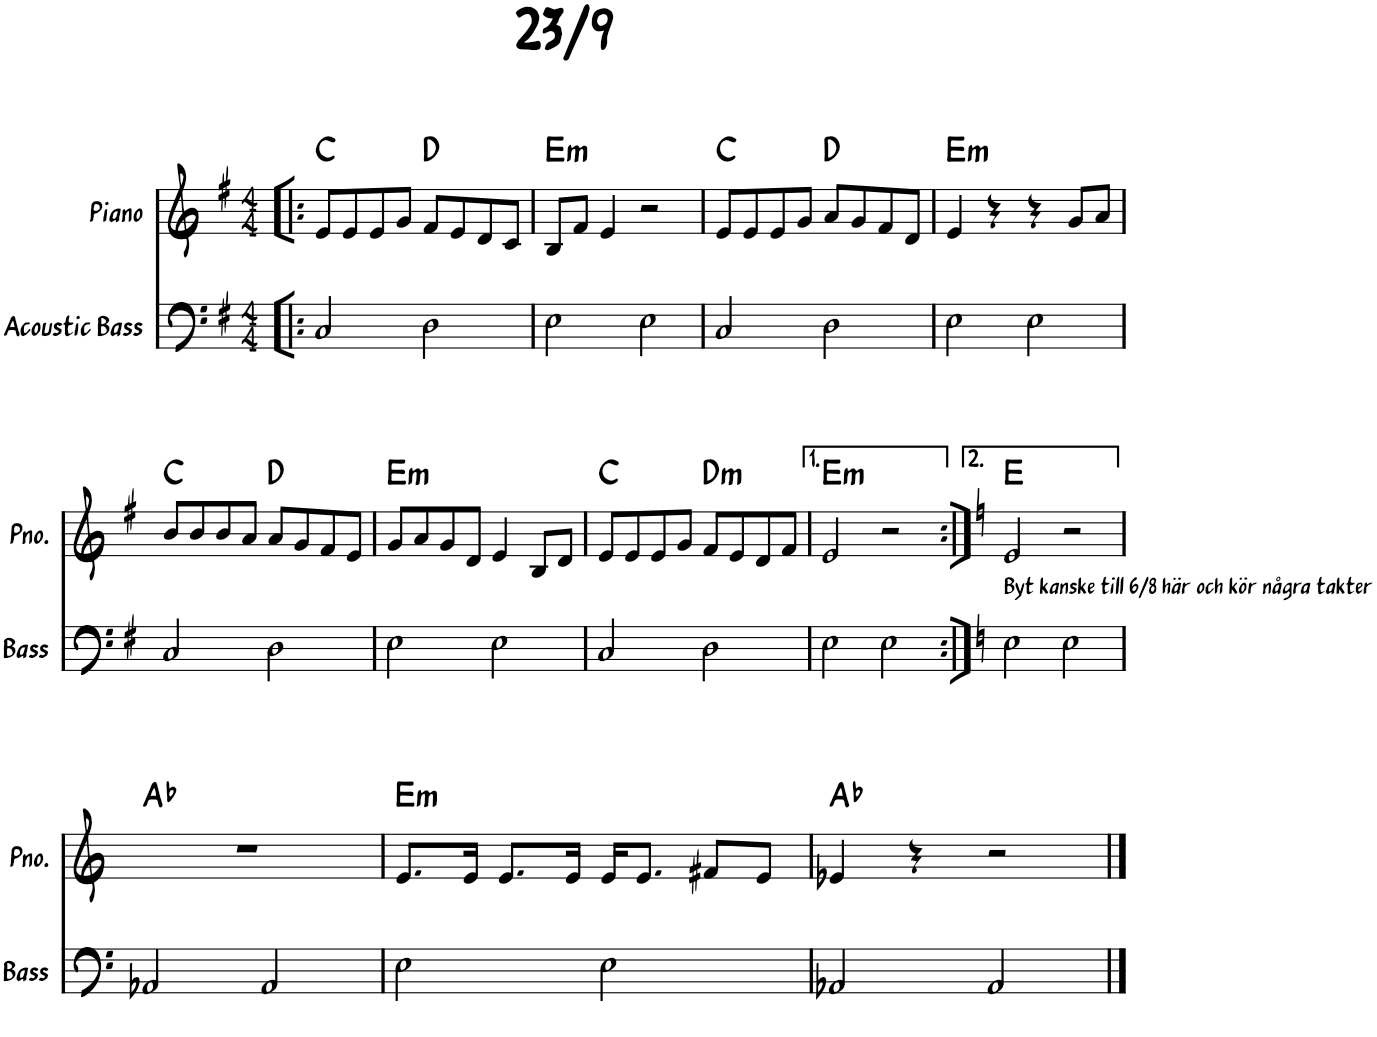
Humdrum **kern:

**kern	**kern	**harte
*part2	*part1	*part1
*staff2	*staff1	*
*I"Acoustic Bass	*I"Piano	*
*I'Bass	*I'Pno.	*
*clefF4	*clefG2	*
*Trd7c12	*	*
*k[f#]	*k[f#]	*
*M4/4	*M4/4	*
=1!|:	=1!|:	=1!|:
2C/	8e/L	C:maj
.	8e/	.
.	8e/	.
.	8g/J	.
2D\	8f#/L	D:maj
.	8e/	.
.	8d/	.
.	8c/J	.
=2	=2	=2
!	!	!LO:H:kt=m
2E\	8B/L	E:min
.	8f#/J	.
.	4e/	.
2E\	2r	.
=3	=3	=3
2C/	8e/L	C:maj
.	8e/	.
.	8e/	.
.	8g/J	.
2D\	8a/L	D:maj
.	8g/	.
.	8f#/	.
.	8d/J	.
=4	=4	=4
!	!	!LO:H:kt=m
2E\	4e/	E:min
.	4r	.
2E\	4r	.
.	8g/L	.
.	8a/J	.
!!LO:LB:g=z
=5	=5	=5
2C/	8b/L	C:maj
.	8b/	.
.	8b/	.
.	8a/J	.
2D\	8a/L	D:maj
.	8g/	.
.	8f#/	.
.	8e/J	.
=6	=6	=6
!	!	!LO:H:kt=m
2E\	8g/L	E:min
.	8a/	.
.	8g/	.
.	8d/J	.
2E\	4e/	.
.	8B/L	.
.	8d/J	.
=7	=7	=7
2C/	8e/L	C:maj
.	8e/	.
.	8e/	.
.	8g/J	.
!	!	!LO:H:kt=m
2D\	8f#/L	D:min
.	8e/	.
.	8d/	.
.	8f#/J	.
=8	=8	=8
!	!	!LO:H:kt=m
2E\	2e/	E:min
2E\	2r	.
=9:|!	=9:|!	=9:|!
*k[]	*k[]	*
!	!LO:TX:b:t=Byt kanske till 6/8 här och kör några takter	!
2E\	2e/	E:maj
2E\	2r	.
!!LO:LB:g=z
=10	=10	=10
2AA-X/	1r	Ab:maj
2AA-/	.	.
=11	=11	=11
!	!	!LO:H:kt=m
2E\	8.e/L	E:min
.	16e/Jk	.
.	8.e/L	.
.	16e/Jk	.
2E\	16e/KL	.
.	8.e/J	.
.	8f#X/L	.
.	8e/J	.
=12	=12	=12
2AA-X/	4e-X/	Ab:maj
.	4r	.
2AA-/	2r	.
==	==	==
*-	*-	*-
